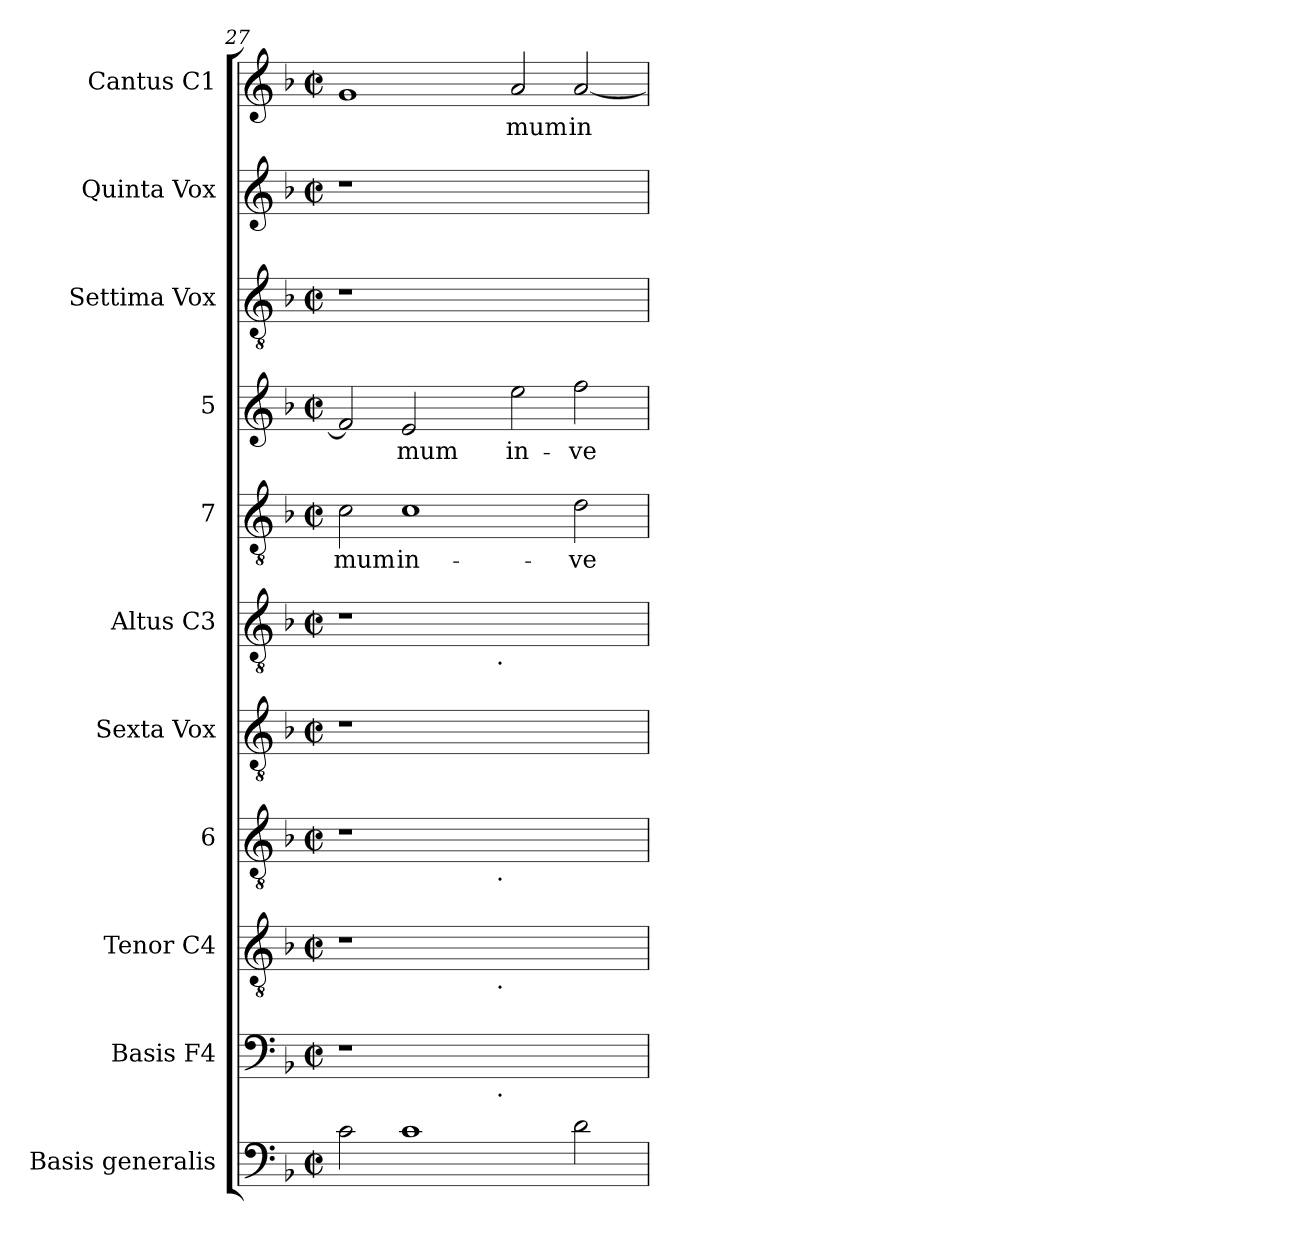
**kern	**text	**kern	**kern	**kern	**kern	**kern	**kern	**text	**kern	**text	**kern	**kern	**kern	**text
*part11	*part11	*part10	*part9	*part8	*part7	*part6	*part5	*part5	*part4	*part4	*part3	*part2	*part1	*part1
*staff11	*staff11	*staff10	*staff9	*staff8	*staff7	*staff6	*staff5	*staff5	*staff4	*staff4	*staff3	*staff2	*staff1	*staff1
*I"Basis  generalis	*	*I"Basis  F4	*I"Tenor  C4	*I"6	*I"Sexta  Vox	*I"Altus  C3	*I"7	*	*I"5	*	*I"Settima  Vox	*I"Quinta  Vox	*I"Cantus  C1	*
*	*	*I'B	*I'T	*	*	*I'A	*	*	*	*	*	*	*I'C	*
*clefF4	*	*clefF4	*clefGv2	*clefGv2	*clefGv2	*clefGv2	*clefGv2	*	*clefG2	*	*clefGv2	*clefG2	*clefG2	*
*k[b-]	*	*k[b-]	*k[b-]	*k[b-]	*k[b-]	*k[b-]	*k[b-]	*	*k[b-]	*	*k[b-]	*k[b-]	*k[b-]	*
*F:	*	*F:	*F:	*F:	*F:	*F:	*F:	*	*F:	*	*F:	*F:	*F:	*
*M2/2	*	*M2/2	*M2/2	*M2/2	*M2/2	*M2/2	*M2/2	*	*M2/2	*	*M2/2	*M2/2	*M2/2	*
*met(c|)	*	*met(c|)	*met(c|)	*met(c|)	*met(c|)	*met(c|)	*met(c|)	*	*met(c|)	*	*met(c|)	*met(c|)	*met(c|)	*
=27	=27	=27	=27	=27	=27	=27	=27	=27	=27	=27	=27	=27	=27	=27
!	!LO:LY:a:cj	!	!	!	!	!	!	!LO:LY:b:cj	!	!LO:LY:b:cj	!	!	!	!LO:LY:b:cj
*	*	*^	*^	*^	*	*^	*	*	*	*	*	*	*	*
2c\	.	1r	2ryy	1r	2ryy	1r	2ryy	1r	1r	2ryy	2c\	-mum	2f/]	--	1r	1r	1g	--
!	!LO:LY:a:cj	!	!	!	!	!	!	!	!	!	!	!LO:LY:b:cj	!	!LO:LY:b:cj	!	!	!	!
1c	.	.	4ryy	.	4ryy	.	4ryy	.	.	4ryy	1c	in-	2e/	-mum	.	.	.	.
.	.	.	8ryy	.	8ryy	.	8ryy	.	.	8ryy	.	.	.	.	.	.	.	.
.	.	.	16ryy	.	16ryy	.	16ryy	.	.	16ryy	.	.	.	.	.	.	.	.
.	.	.	64ryy	.	64ryy	.	64ryy	.	.	64ryy	.	.	.	.	.	.	.	.
!	!	!	!	!	!	!	!	!	!	!LO:TX:b:t=.	!	!	!	!	!	!	!	!
!	!	!	!	!	!	!	!LO:TX:b:t=.	!	!	!	!	!	!	!	!	!	!	!
!	!	!	!	!	!LO:TX:b:t=.	!	!	!	!	!	!	!	!	!	!	!	!	!
!	!	!	!LO:TX:b:t=.	!	!	!	!	!	!	!	!	!	!	!	!	!	!	!
.	.	.	1ryy	.	1ryy	.	1ryy	.	.	1ryy	.	.	.	.	.	.	.	.
!	!	!	!	!	!	!	!	!	!	!	!	!	!	!LO:LY:b:cj	!	!	!	!LO:LY:b:cj
.	.	1ryy	.	1ryy	.	1ryy	.	1ryy	1ryy	.	.	.	2ee\	in-	1ryy	1ryy	2a/	-mum
!	!LO:LY:a:cj	!	!	!	!	!	!	!	!	!	!	!LO:LY:b:cj	!	!LO:LY:b:cj	!	!	!	!LO:LY:b:cj
2d\	.	.	.	.	.	.	.	.	.	.	2d\	-ve-	2ff\	-ve-	.	.	[<2a/	in-
.	.	.	32.ryy	.	32.ryy	.	32.ryy	.	.	32.ryy	.	.	.	.	.	.	.	.
*	*	*v	*v	*	*	*v	*v	*	*v	*v	*	*	*	*	*	*	*	*
*	*	*	*v	*v	*	*	*	*	*	*	*	*	*	*	*
=	=	=	=	=	=	=	=	=	=	=	=	=	=	=
*-	*-	*-	*-	*-	*-	*-	*-	*-	*-	*-	*-	*-	*-	*-
